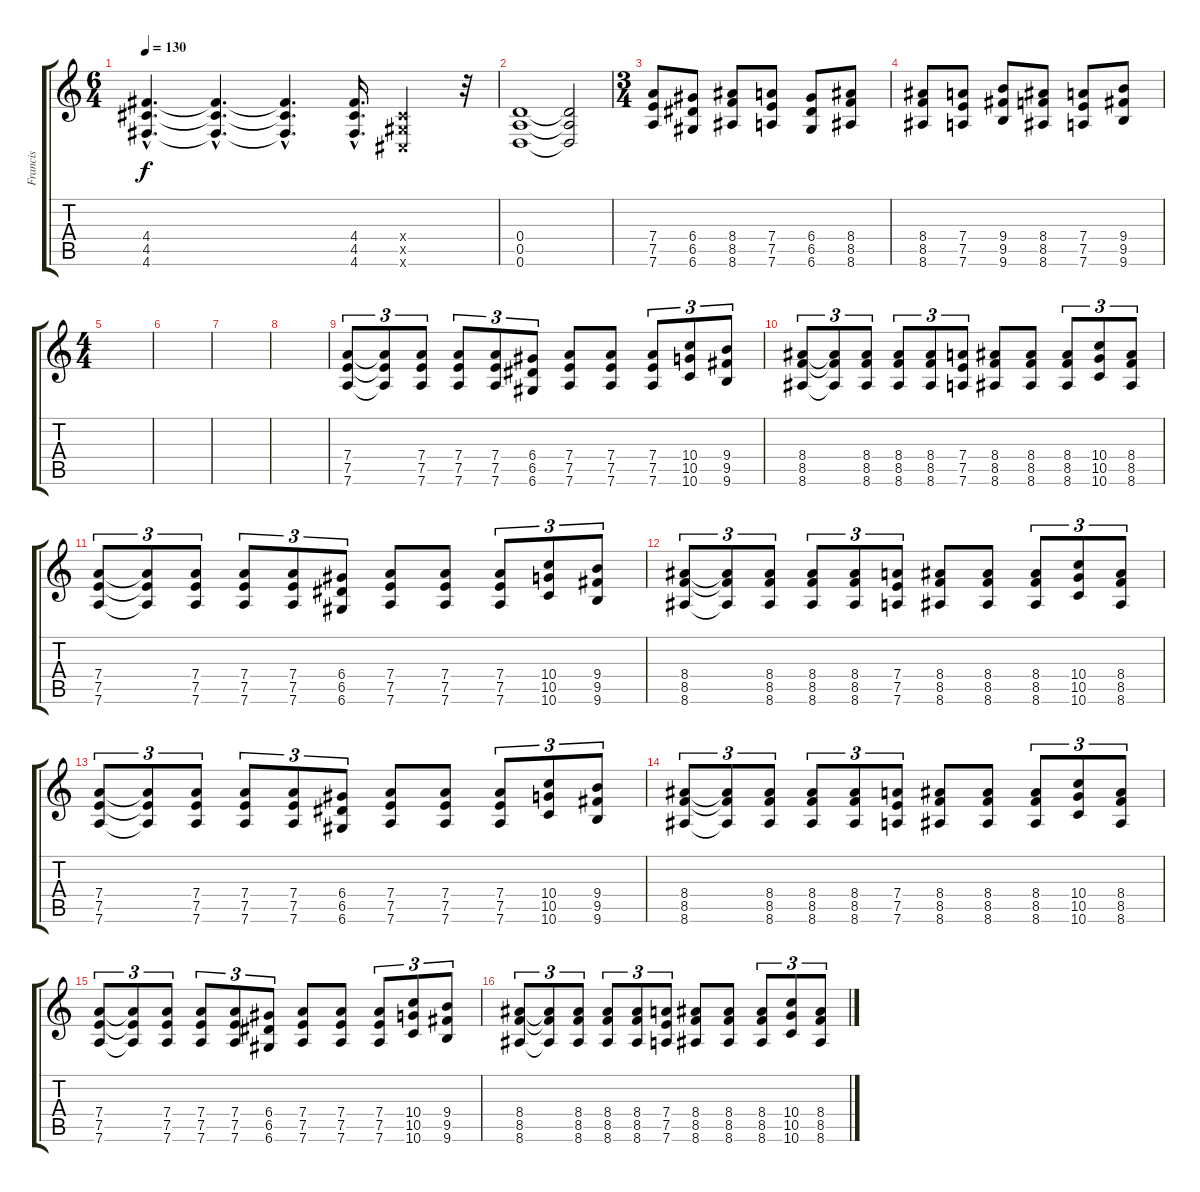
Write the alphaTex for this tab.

\track ("Francis" "Francis") {instrument distortionguitar}
\staff {score tabs}
\tuning (E4 B3 G3 D3 A2 D2) {hide}
\ts (6 4)
\tempo 130
\clef g2
\ks c
(4.4{hac} 4.5{hac} 4.6{hac}).4{d dy f} (4.4{hac t} 4.5{hac t} 4.6{hac t}).4{d} (4.4{hac t} 4.5{hac t} 4.6{hac t}).4{d} (4.4{hac} 4.5{hac} 4.6{hac}).16{d} (-1.4{x} -1.5{x} -1.6{x}).4 r.32 |
(0.4 0.5 0.6).1 (0.4{t} 0.5{t} 0.6{t}).2 |
\ts (3 4)
(7.4 7.5 7.6).8 (6.4 6.5 6.6).8 (8.4 8.5 8.6).8 (7.4 7.5 7.6).8 (6.4 6.5 6.6).8 (8.4 8.5 8.6).8 |
(8.4 8.5 8.6).8 (7.4 7.5 7.6).8 (9.4 9.5 9.6).8 (8.4 8.5 8.6).8 (7.4 7.5 7.6).8 (9.4 9.5 9.6).8 |
\ts (4 4)
|
|
|
|
(7.4 7.5 7.6).8{tu (3 2)} (7.4{t} 7.5{t} 7.6{t}).8{tu (3 2)} (7.4 7.5 7.6).8{tu (3 2)} (7.4 7.5 7.6).8{tu (3 2)} (7.4 7.5 7.6).8{tu (3 2)} (6.4 6.5 6.6).8{tu (3 2)} (7.4 7.5 7.6).8 (7.4 7.5 7.6).8 (7.4 7.5 7.6).8{tu (3 2)} (10.4 10.5 10.6).8{tu (3 2)} (9.4 9.5 9.6).8{tu (3 2)} |
(8.4 8.5 8.6).8{tu (3 2)} (8.4{t} 8.5{t} 8.6{t}).8{tu (3 2)} (8.4 8.5 8.6).8{tu (3 2)} (8.4 8.5 8.6).8{tu (3 2)} (8.4 8.5 8.6).8{tu (3 2)} (7.4 7.5 7.6).8{tu (3 2)} (8.4 8.5 8.6).8 (8.4 8.5 8.6).8 (8.4 8.5 8.6).8{tu (3 2)} (10.4 10.5 10.6).8{tu (3 2)} (8.4 8.5 8.6).8{tu (3 2)} |
(7.4 7.5 7.6).8{tu (3 2)} (7.4{t} 7.5{t} 7.6{t}).8{tu (3 2)} (7.4 7.5 7.6).8{tu (3 2)} (7.4 7.5 7.6).8{tu (3 2)} (7.4 7.5 7.6).8{tu (3 2)} (6.4 6.5 6.6).8{tu (3 2)} (7.4 7.5 7.6).8 (7.4 7.5 7.6).8 (7.4 7.5 7.6).8{tu (3 2)} (10.4 10.5 10.6).8{tu (3 2)} (9.4 9.5 9.6).8{tu (3 2)} |
(8.4 8.5 8.6).8{tu (3 2)} (8.4{t} 8.5{t} 8.6{t}).8{tu (3 2)} (8.4 8.5 8.6).8{tu (3 2)} (8.4 8.5 8.6).8{tu (3 2)} (8.4 8.5 8.6).8{tu (3 2)} (7.4 7.5 7.6).8{tu (3 2)} (8.4 8.5 8.6).8 (8.4 8.5 8.6).8 (8.4 8.5 8.6).8{tu (3 2)} (10.4 10.5 10.6).8{tu (3 2)} (8.4 8.5 8.6).8{tu (3 2)} |
(7.4 7.5 7.6).8{tu (3 2)} (7.4{t} 7.5{t} 7.6{t}).8{tu (3 2)} (7.4 7.5 7.6).8{tu (3 2)} (7.4 7.5 7.6).8{tu (3 2)} (7.4 7.5 7.6).8{tu (3 2)} (6.4 6.5 6.6).8{tu (3 2)} (7.4 7.5 7.6).8 (7.4 7.5 7.6).8 (7.4 7.5 7.6).8{tu (3 2)} (10.4 10.5 10.6).8{tu (3 2)} (9.4 9.5 9.6).8{tu (3 2)} |
(8.4 8.5 8.6).8{tu (3 2)} (8.4{t} 8.5{t} 8.6{t}).8{tu (3 2)} (8.4 8.5 8.6).8{tu (3 2)} (8.4 8.5 8.6).8{tu (3 2)} (8.4 8.5 8.6).8{tu (3 2)} (7.4 7.5 7.6).8{tu (3 2)} (8.4 8.5 8.6).8 (8.4 8.5 8.6).8 (8.4 8.5 8.6).8{tu (3 2)} (10.4 10.5 10.6).8{tu (3 2)} (8.4 8.5 8.6).8{tu (3 2)} |
(7.4 7.5 7.6).8{tu (3 2)} (7.4{t} 7.5{t} 7.6{t}).8{tu (3 2)} (7.4 7.5 7.6).8{tu (3 2)} (7.4 7.5 7.6).8{tu (3 2)} (7.4 7.5 7.6).8{tu (3 2)} (6.4 6.5 6.6).8{tu (3 2)} (7.4 7.5 7.6).8 (7.4 7.5 7.6).8 (7.4 7.5 7.6).8{tu (3 2)} (10.4 10.5 10.6).8{tu (3 2)} (9.4 9.5 9.6).8{tu (3 2)} |
(8.4 8.5 8.6).8{tu (3 2)} (8.4{t} 8.5{t} 8.6{t}).8{tu (3 2)} (8.4 8.5 8.6).8{tu (3 2)} (8.4 8.5 8.6).8{tu (3 2)} (8.4 8.5 8.6).8{tu (3 2)} (7.4 7.5 7.6).8{tu (3 2)} (8.4 8.5 8.6).8 (8.4 8.5 8.6).8 (8.4 8.5 8.6).8{tu (3 2)} (10.4 10.5 10.6).8{tu (3 2)} (8.4 8.5 8.6).8{tu (3 2)}
